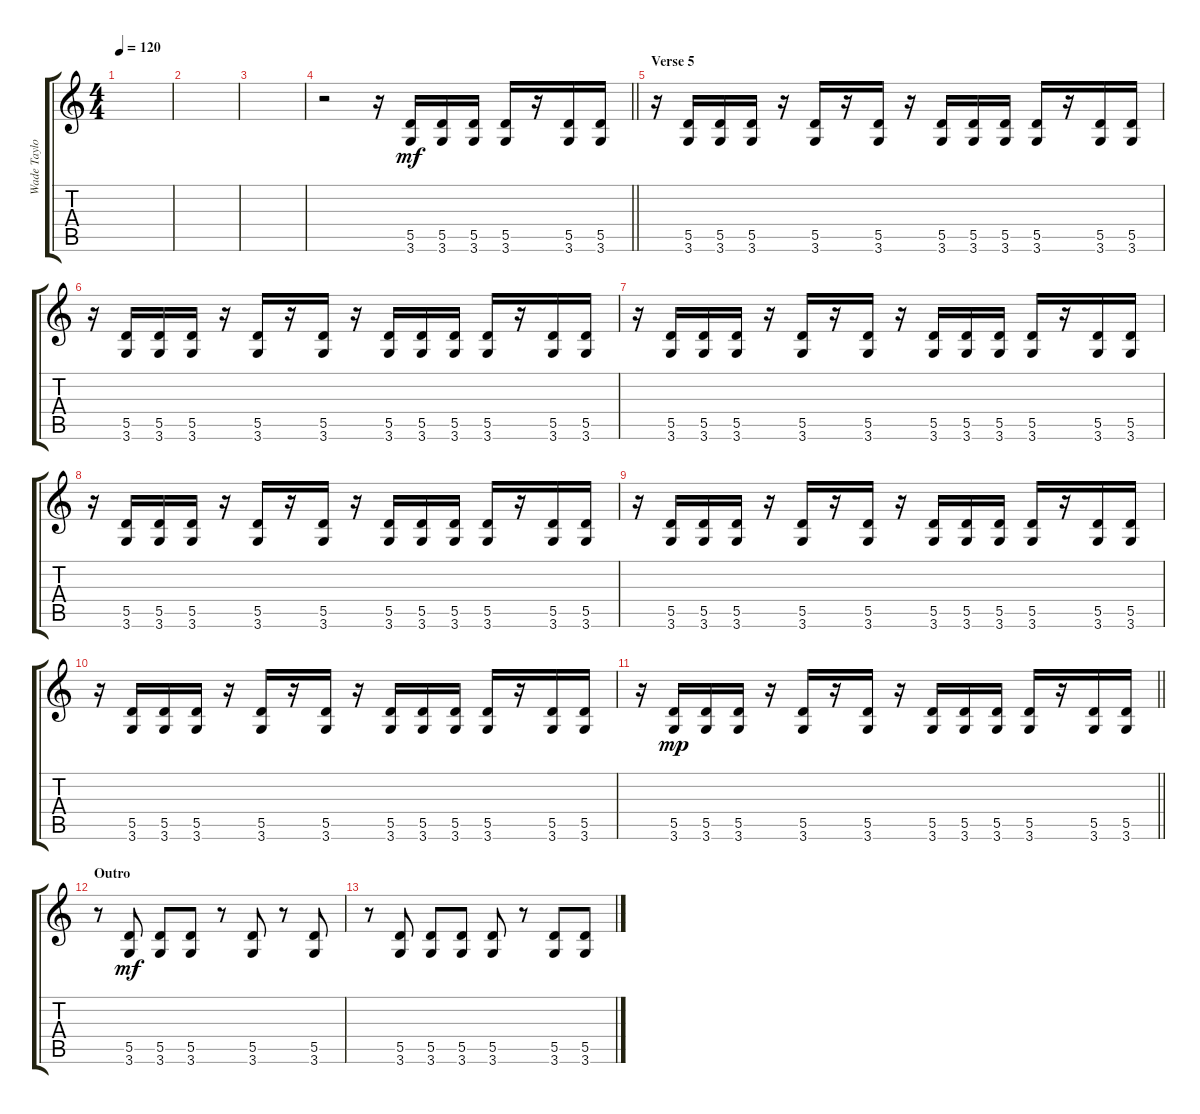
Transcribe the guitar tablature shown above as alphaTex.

\track ("Wade Taylor" "Wade Taylo") {instrument overdrivenguitar}
\staff {score tabs}
\tuning (E4 B3 G3 D3 A2 E2) {hide}
\ts (4 4)
\tempo 120
\clef g2
\ks c
|
|
|
\barLineRight lightlight
r.2 r.16 (5.5 3.6).16{dy mf} (5.5 3.6).16 (5.5 3.6).16 (5.5 3.6).16 r.16 (5.5 3.6).16 (5.5 3.6).16 |
\section ("" "Verse 5")
r.16 (5.5 3.6).16 (5.5 3.6).16 (5.5 3.6).16 r.16 (5.5 3.6).16 r.16 (5.5 3.6).16 r.16 (5.5 3.6).16 (5.5 3.6).16 (5.5 3.6).16 (5.5 3.6).16 r.16 (5.5 3.6).16 (5.5 3.6).16 |
r.16 (5.5 3.6).16 (5.5 3.6).16 (5.5 3.6).16 r.16 (5.5 3.6).16 r.16 (5.5 3.6).16 r.16 (5.5 3.6).16 (5.5 3.6).16 (5.5 3.6).16 (5.5 3.6).16 r.16 (5.5 3.6).16 (5.5 3.6).16 |
r.16 (5.5 3.6).16 (5.5 3.6).16 (5.5 3.6).16 r.16 (5.5 3.6).16 r.16 (5.5 3.6).16 r.16 (5.5 3.6).16 (5.5 3.6).16 (5.5 3.6).16 (5.5 3.6).16 r.16 (5.5 3.6).16 (5.5 3.6).16 |
r.16 (5.5 3.6).16 (5.5 3.6).16 (5.5 3.6).16 r.16 (5.5 3.6).16 r.16 (5.5 3.6).16 r.16 (5.5 3.6).16 (5.5 3.6).16 (5.5 3.6).16 (5.5 3.6).16 r.16 (5.5 3.6).16 (5.5 3.6).16 |
r.16 (5.5 3.6).16 (5.5 3.6).16 (5.5 3.6).16 r.16 (5.5 3.6).16 r.16 (5.5 3.6).16 r.16 (5.5 3.6).16 (5.5 3.6).16 (5.5 3.6).16 (5.5 3.6).16 r.16 (5.5 3.6).16 (5.5 3.6).16 |
r.16 (5.5 3.6).16 (5.5 3.6).16 (5.5 3.6).16 r.16 (5.5 3.6).16 r.16 (5.5 3.6).16 r.16 (5.5 3.6).16 (5.5 3.6).16 (5.5 3.6).16 (5.5 3.6).16 r.16 (5.5 3.6).16 (5.5 3.6).16 |
\barLineRight lightlight
r.16 (5.5 3.6).16{dy mp} (5.5 3.6).16 (5.5 3.6).16 r.16 (5.5 3.6).16 r.16 (5.5 3.6).16 r.16 (5.5 3.6).16 (5.5 3.6).16 (5.5 3.6).16 (5.5 3.6).16 r.16 (5.5 3.6).16 (5.5 3.6).16 |
\section ("" "Outro")
r.8 (5.5 3.6).8{dy mf} (5.5 3.6).8 (5.5 3.6).8 r.8 (5.5 3.6).8 r.8 (5.5 3.6).8 |
r.8 (5.5 3.6).8 (5.5 3.6).8 (5.5 3.6).8 (5.5 3.6).8 r.8 (5.5 3.6).8 (5.5 3.6).8
